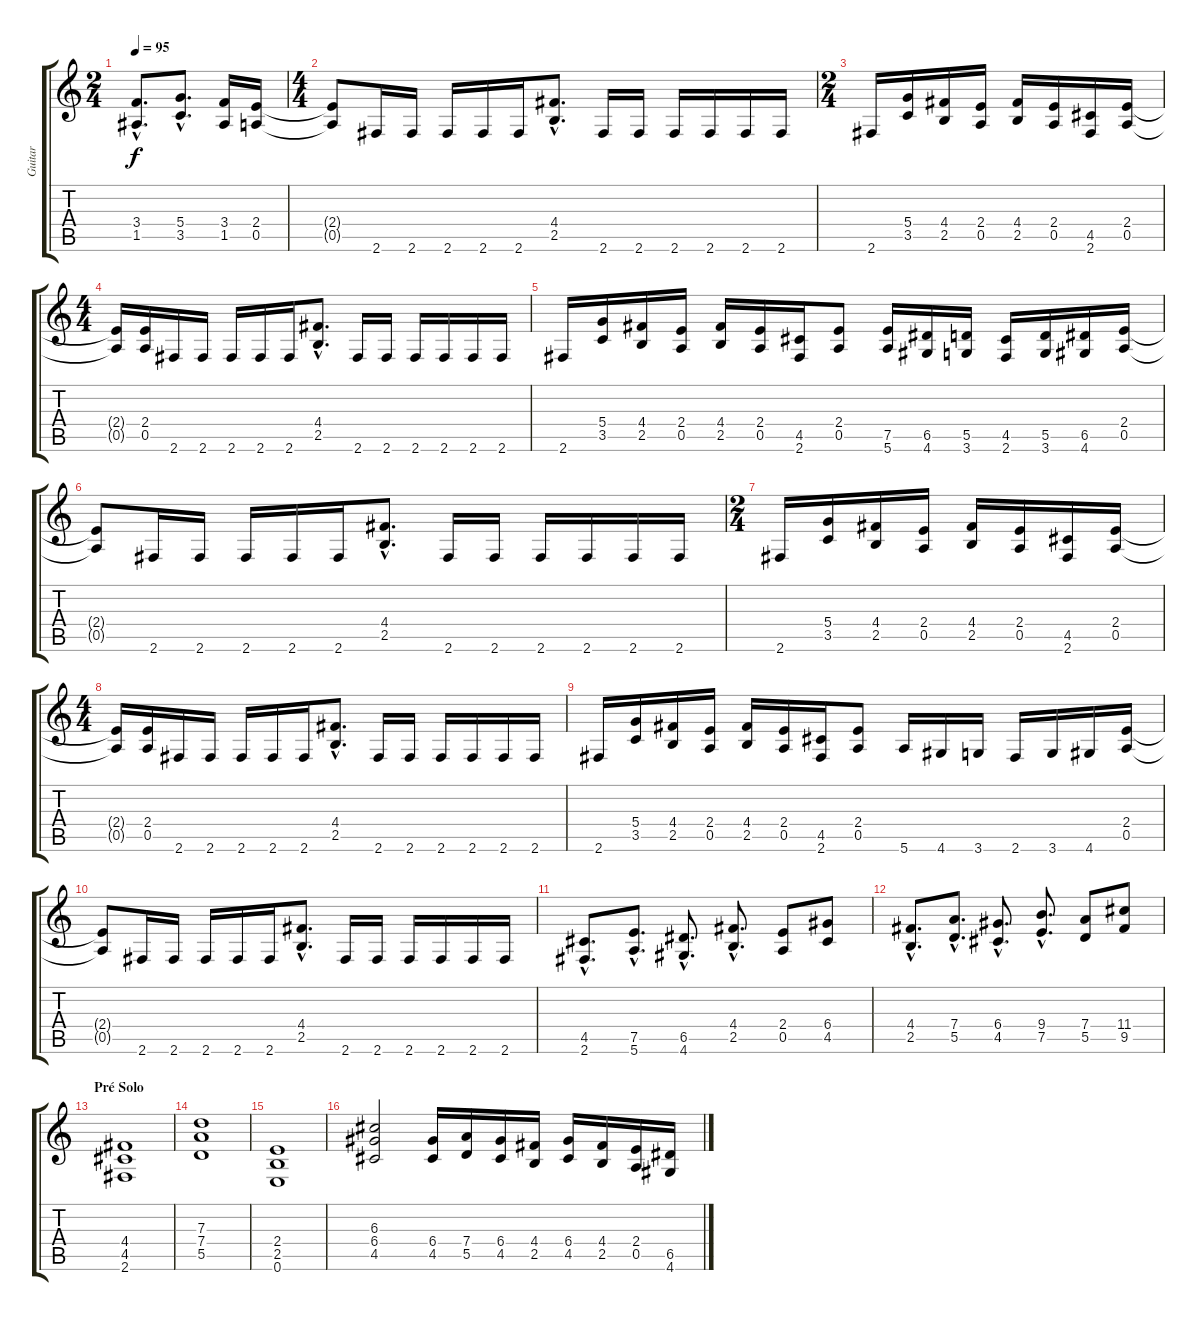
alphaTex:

\track ("Guitar" "Guitar") {instrument distortionguitar}
\staff {score tabs}
\tuning (E4 B3 G3 D3 A2 E2) {hide}
\ts (2 4)
\tempo 95
\clef g2
\ks c
(3.4{hac} 1.5{hac}).8{d dy f} (5.4{hac} 3.5{hac}).8{d} (3.4 1.5).16 (2.4 0.5).16 |
\ts (4 4)
(2.4{t} 0.5{t}).8 2.6.16 2.6.16 2.6.16 2.6.16 2.6.16 (4.4{hac} 2.5{hac}).8{d} 2.6.16 2.6.16 2.6.16 2.6.16 2.6.16 2.6.16 |
\ts (2 4)
2.6.16 (5.4 3.5).16 (4.4 2.5).16 (2.4 0.5).16 (4.4 2.5).16 (2.4 0.5).16 (4.5 2.6).16 (2.4 0.5).16 |
\ts (4 4)
(2.4{t} 0.5{t}).16 (2.4 0.5).16 2.6.16 2.6.16 2.6.16 2.6.16 2.6.16 (4.4{hac} 2.5{hac}).8{d} 2.6.16 2.6.16 2.6.16 2.6.16 2.6.16 2.6.16 |
2.6.16 (5.4 3.5).16 (4.4 2.5).16 (2.4 0.5).16 (4.4 2.5).16 (2.4 0.5).16 (4.5 2.6).16 (2.4 0.5).8 (7.5 5.6).16 (6.5 4.6).16 (5.5 3.6).16 (4.5 2.6).16 (5.5 3.6).16 (6.5 4.6).16 (2.4 0.5).16 |
(2.4{t} 0.5{t}).8 2.6.16 2.6.16 2.6.16 2.6.16 2.6.16 (4.4{hac} 2.5{hac}).8{d} 2.6.16 2.6.16 2.6.16 2.6.16 2.6.16 2.6.16 |
\ts (2 4)
2.6.16 (5.4 3.5).16 (4.4 2.5).16 (2.4 0.5).16 (4.4 2.5).16 (2.4 0.5).16 (4.5 2.6).16 (2.4 0.5).16 |
\ts (4 4)
(2.4{t} 0.5{t}).16 (2.4 0.5).16 2.6.16 2.6.16 2.6.16 2.6.16 2.6.16 (4.4{hac} 2.5{hac}).8{d} 2.6.16 2.6.16 2.6.16 2.6.16 2.6.16 2.6.16 |
2.6.16 (5.4 3.5).16 (4.4 2.5).16 (2.4 0.5).16 (4.4 2.5).16 (2.4 0.5).16 (4.5 2.6).16 (2.4 0.5).8 5.6.16 4.6.16 3.6.16 2.6.16 3.6.16 4.6.16 (2.4 0.5).16 |
(2.4{t} 0.5{t}).8 2.6.16 2.6.16 2.6.16 2.6.16 2.6.16 (4.4{hac} 2.5{hac}).8{d} 2.6.16 2.6.16 2.6.16 2.6.16 2.6.16 2.6.16 |
(4.5{hac} 2.6{hac}).8{d} (7.5{hac} 5.6{hac}).8{d} (6.5{hac} 4.6{hac}).8{d} (4.4{hac} 2.5{hac}).8{d} (2.4 0.5).8 (6.4 4.5).8 |
(4.4{hac} 2.5{hac}).8{d} (7.4{hac} 5.5{hac}).8{d} (6.4{hac} 4.5{hac}).8{d} (9.4{hac} 7.5{hac}).8{d} (7.4 5.5).8 (11.4 9.5).8 |
\section ("" "Pré Solo")
(4.4 4.5 2.6).1 |
(7.3 7.4 5.5).1 |
(2.4 2.5 0.6).1 |
(6.3 6.4 4.5).2 (6.4 4.5).16 (7.4 5.5).16 (6.4 4.5).16 (4.4 2.5).16 (6.4 4.5).16 (4.4 2.5).16 (2.4 0.5).16 (6.5 4.6).16
